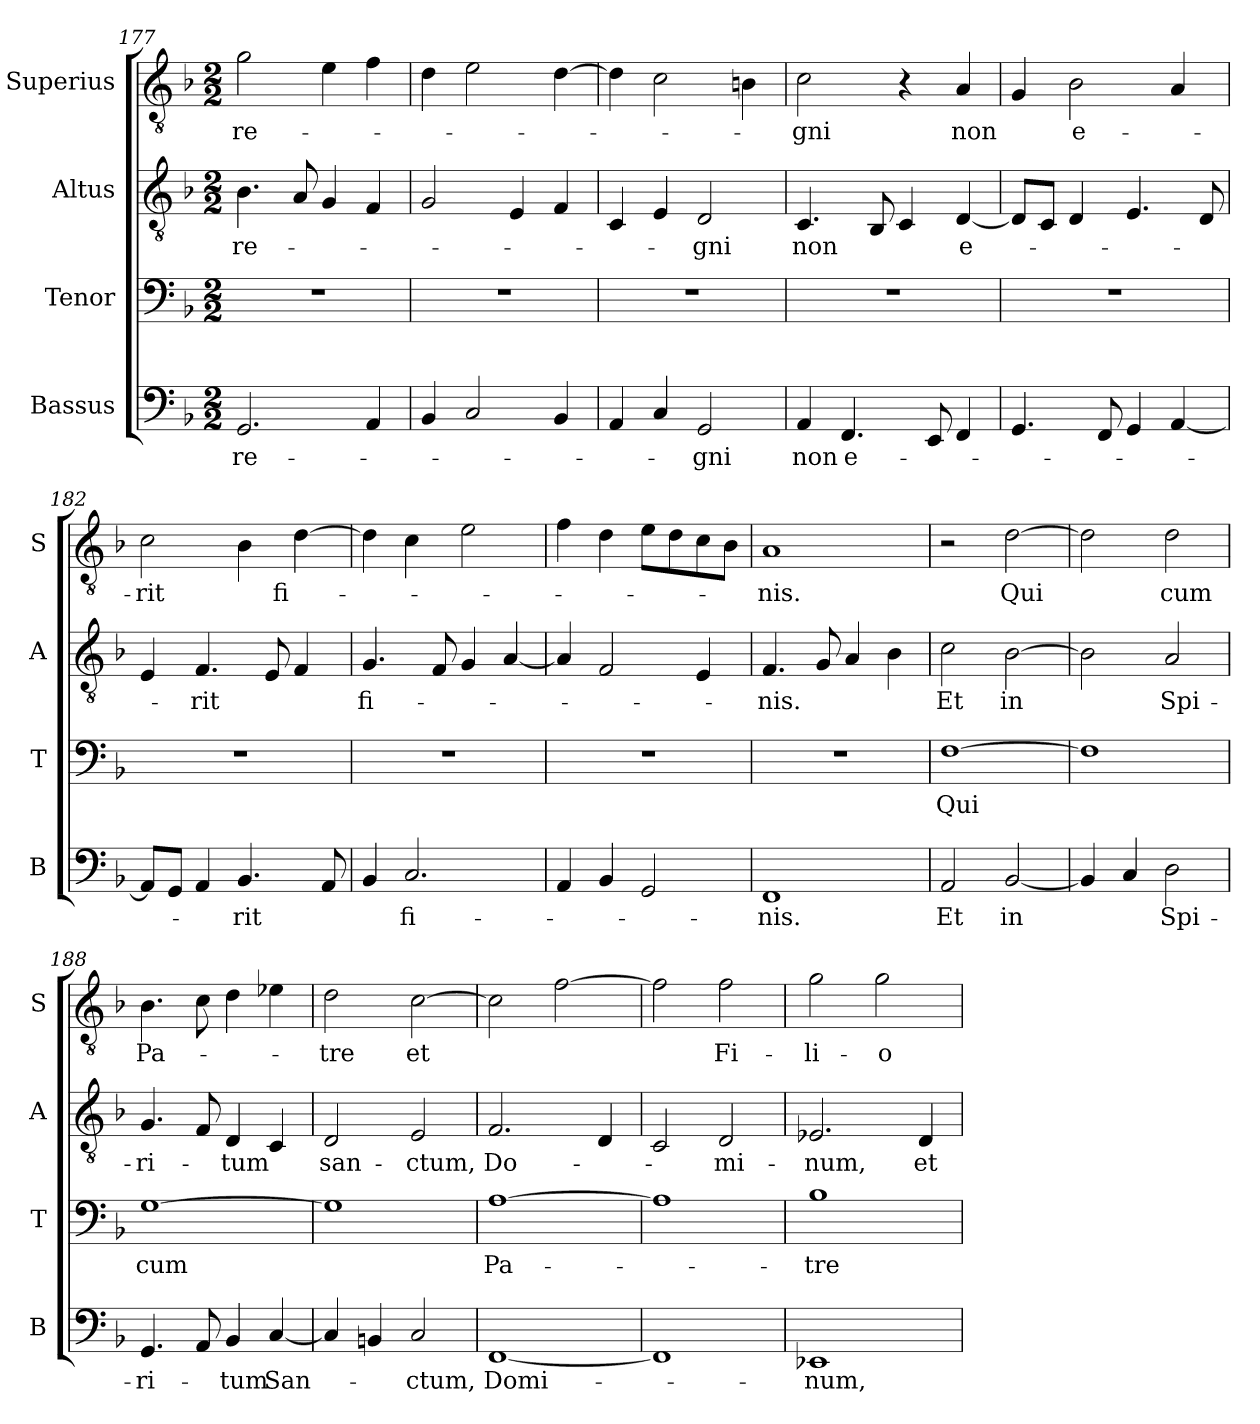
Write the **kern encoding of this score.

**kern	**text	**kern	**text	**kern	**text	**kern	**text
*part4	*part4	*part3	*part3	*part2	*part2	*part1	*part1
*staff4	*staff4	*staff3	*staff3	*staff2	*staff2	*staff1	*staff1
*I"Bassus	*	*I"Tenor	*	*I"Altus	*	*I"Superius	*
*I'B	*	*I'T	*	*I'A	*	*I'S	*
*clefF4	*	*clefF4	*	*clefGv2	*	*clefGv2	*
*k[b-]	*	*k[b-]	*	*k[b-]	*	*k[b-]	*
*M2/2	*	*M2/2	*	*M2/2	*	*M2/2	*
=177	=177	=177	=177	=177	=177	=177	=177
2.GG	re-	1r	.	4.B-	re-	2g	re-
.	.	.	.	8A	.	.	.
.	.	.	.	4G	.	4e	.
4AA	.	.	.	4F	.	4f	.
=178	=178	=178	=178	=178	=178	=178	=178
4BB-	.	1r	.	2G	.	4d	.
2C	.	.	.	.	.	2e	.
.	.	.	.	4E	.	.	.
4BB-	.	.	.	4F	.	[4d	.
=179	=179	=179	=179	=179	=179	=179	=179
4AA	.	1r	.	4C	.	4d]	.
4C	.	.	.	4E	.	2c	.
2GG	-gni	.	.	2D	-gni	.	.
.	.	.	.	.	.	4Bn	.
=180	=180	=180	=180	=180	=180	=180	=180
4AA	non	1r	.	4.C	non	2c	-gni
4.FF	e-	.	.	.	.	.	.
.	.	.	.	8BB-	.	.	.
.	.	.	.	4C	.	4r	.
8EE	.	.	.	.	.	.	.
4FF	.	.	.	[4D	e-	4A	non
=181	=181	=181	=181	=181	=181	=181	=181
4.GG	.	1r	.	8DL]	.	4G	.
.	.	.	.	8CJ	.	.	.
.	.	.	.	4D	.	2B-	e-
8FF	.	.	.	.	.	.	.
4GG	.	.	.	4.E	.	.	.
[4AA	.	.	.	.	.	4A	.
.	.	.	.	8D	.	.	.
=182	=182	=182	=182	=182	=182	=182	=182
8AAL]	.	1r	.	4E	.	2c	-rit
8GGJ	.	.	.	.	.	.	.
4AA	.	.	.	4.F	-rit	.	.
4.BB-	-rit	.	.	.	.	4B-	.
.	.	.	.	8E	.	.	.
.	.	.	.	4F	.	[4d	fi-
8AA	.	.	.	.	.	.	.
=183	=183	=183	=183	=183	=183	=183	=183
4BB-	.	1r	.	4.G	fi-	4d]	.
2.C	fi-	.	.	.	.	4c	.
.	.	.	.	8F	.	.	.
.	.	.	.	4G	.	2e	.
.	.	.	.	[4A	.	.	.
=184	=184	=184	=184	=184	=184	=184	=184
4AA	.	1r	.	4A]	.	4f	.
4BB-	.	.	.	2F	.	4d	.
2GG	.	.	.	.	.	8eL	.
.	.	.	.	.	.	8d	.
.	.	.	.	4E	.	8c	.
.	.	.	.	.	.	8B-J	.
=185	=185	=185	=185	=185	=185	=185	=185
1FF	-nis.	1r	.	4.F	-nis.	1A	-nis.
.	.	.	.	8G	.	.	.
.	.	.	.	4A	.	.	.
.	.	.	.	4B-	.	.	.
=186	=186	=186	=186	=186	=186	=186	=186
2AA	Et	[1F	Qui	2c	Et	2r	.
[2BB-	in	.	.	[2B-	in	[2d	Qui
=187	=187	=187	=187	=187	=187	=187	=187
4BB-]	.	1F]	.	2B-]	.	2d]	.
4C	.	.	.	.	.	.	.
2D	Spi-	.	.	2A	Spi-	2d	cum
=188	=188	=188	=188	=188	=188	=188	=188
4.GG	-ri-	[1G	cum	4.G	-ri-	4.B-	Pa-
8AA	.	.	.	8F	.	8c	.
4BB-	-tum	.	.	4D	-tum	4d	.
[4C	San-	.	.	4C	.	4e-X	.
=189	=189	=189	=189	=189	=189	=189	=189
4C]	.	1G]	.	2D	san-	2d	-tre
4BBni	.	.	.	.	.	.	.
2C	-ctum,	.	.	2E	-ctum,	[2c	et
=190	=190	=190	=190	=190	=190	=190	=190
[1FF	Domi-	[1A	Pa-	2.F	Do-	2c]	.
.	.	.	.	.	.	[2f	.
.	.	.	.	4D	.	.	.
=191	=191	=191	=191	=191	=191	=191	=191
1FF]	.	1A]	.	2C	.	2f]	.
.	.	.	.	2D	-mi-	2f	Fi-
=192	=192	=192	=192	=192	=192	=192	=192
1EE-X	-num,	1B-	-tre	2.E-X	-num,	2g	-li-
.	.	.	.	.	.	2g	-o
.	.	.	.	4D	et	.	.
=	=	=	=	=	=	=	=
*-	*-	*-	*-	*-	*-	*-	*-
